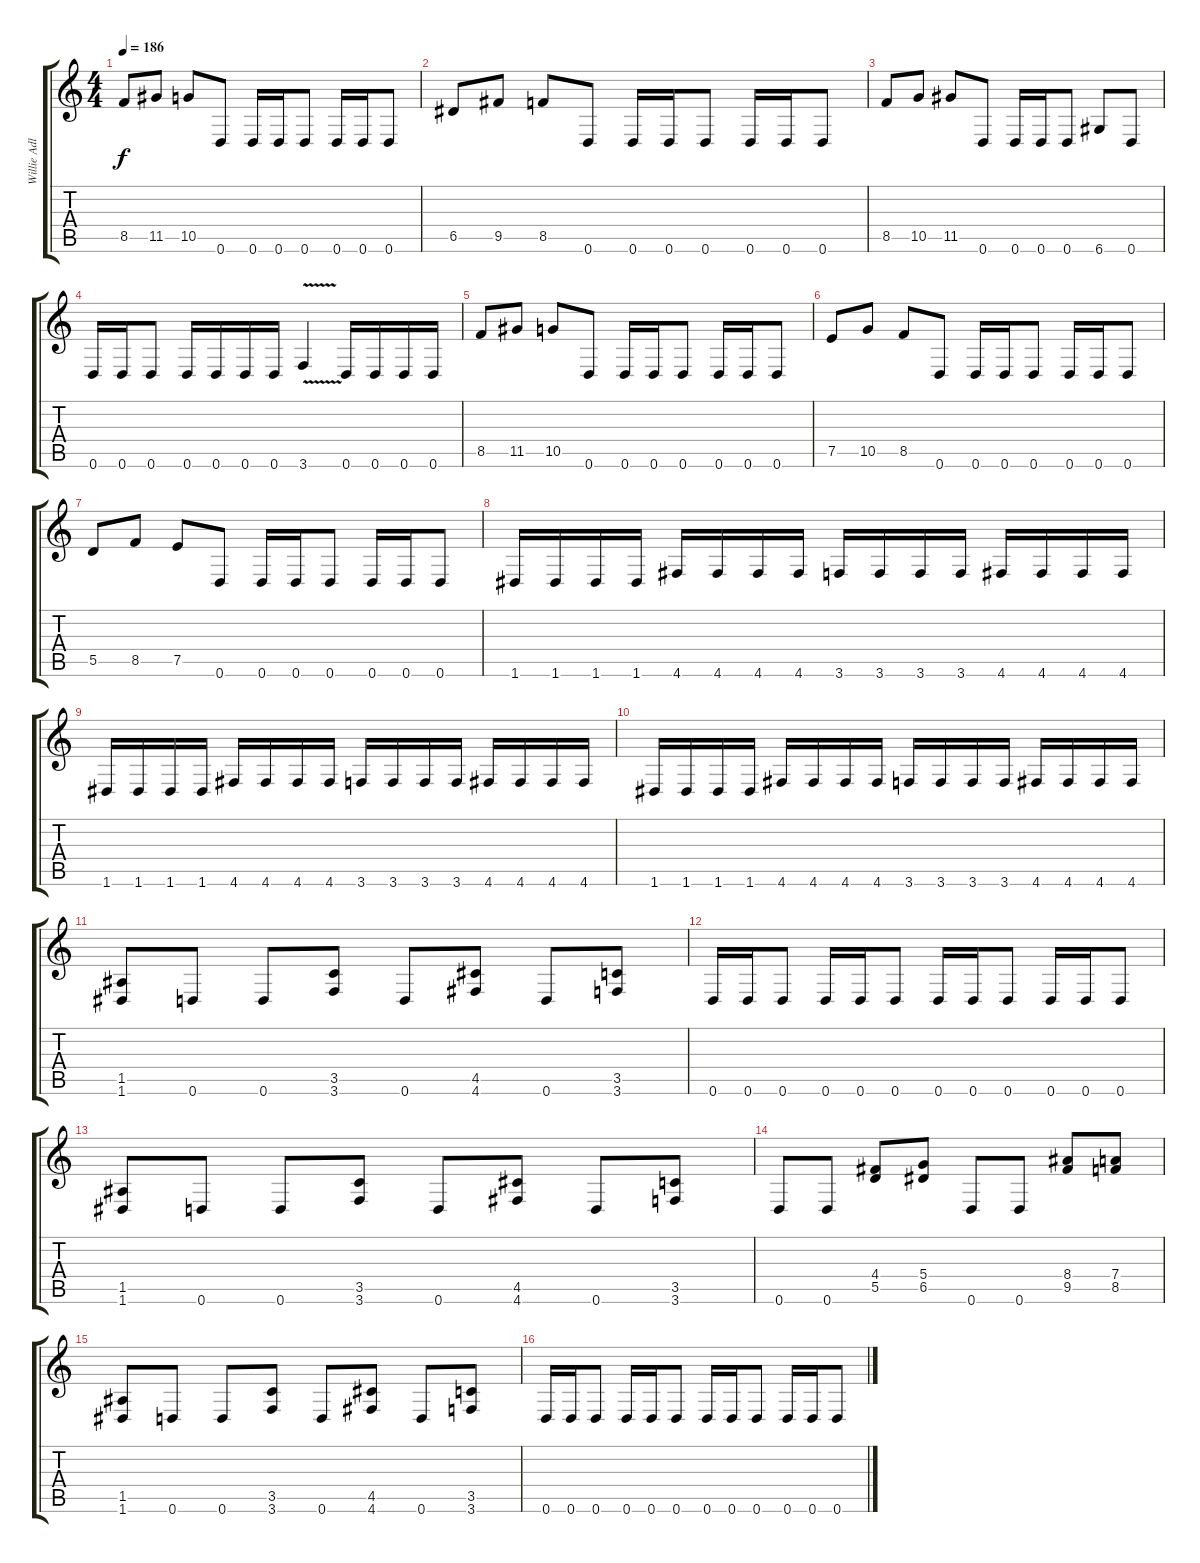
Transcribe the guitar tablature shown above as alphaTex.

\track ("Willie Adler" "Willie Adl") {instrument distortionguitar}
\staff {score tabs}
\tuning (E4 B3 G3 D3 A2 D2) {hide}
\ts (4 4)
\tempo 186
\clef g2
\ks c
8.5.8{dy f} 11.5.8 10.5.8 0.6.8 0.6.16 0.6.16 0.6.8 0.6.16 0.6.16 0.6.8 |
6.5.8 9.5.8 8.5.8 0.6.8 0.6.16 0.6.16 0.6.8 0.6.16 0.6.16 0.6.8 |
8.5.8 10.5.8 11.5.8 0.6.8 0.6.16 0.6.16 0.6.8 6.6.8 0.6.8 |
0.6.16 0.6.16 0.6.8 0.6.16 0.6.16 0.6.16 0.6.16 3.6{v}.4 0.6.16 0.6.16 0.6.16 0.6.16 |
8.5.8 11.5.8 10.5.8 0.6.8 0.6.16 0.6.16 0.6.8 0.6.16 0.6.16 0.6.8 |
7.5.8 10.5.8 8.5.8 0.6.8 0.6.16 0.6.16 0.6.8 0.6.16 0.6.16 0.6.8 |
5.5.8 8.5.8 7.5.8 0.6.8 0.6.16 0.6.16 0.6.8 0.6.16 0.6.16 0.6.8 |
1.6.16 1.6.16 1.6.16 1.6.16 4.6.16 4.6.16 4.6.16 4.6.16 3.6.16 3.6.16 3.6.16 3.6.16 4.6.16 4.6.16 4.6.16 4.6.16 |
1.6.16 1.6.16 1.6.16 1.6.16 4.6.16 4.6.16 4.6.16 4.6.16 3.6.16 3.6.16 3.6.16 3.6.16 4.6.16 4.6.16 4.6.16 4.6.16 |
1.6.16 1.6.16 1.6.16 1.6.16 4.6.16 4.6.16 4.6.16 4.6.16 3.6.16 3.6.16 3.6.16 3.6.16 4.6.16 4.6.16 4.6.16 4.6.16 |
(1.5 1.6).8 0.6.8 0.6.8 (3.5 3.6).8 0.6.8 (4.5 4.6).8 0.6.8 (3.5 3.6).8 |
0.6.16 0.6.16 0.6.8 0.6.16 0.6.16 0.6.8 0.6.16 0.6.16 0.6.8 0.6.16 0.6.16 0.6.8 |
(1.5 1.6).8 0.6.8 0.6.8 (3.5 3.6).8 0.6.8 (4.5 4.6).8 0.6.8 (3.5 3.6).8 |
0.6.8 0.6.8 (4.4 5.5).8 (5.4 6.5).8 0.6.8 0.6.8 (8.4 9.5).8 (7.4 8.5).8 |
(1.5 1.6).8 0.6.8 0.6.8 (3.5 3.6).8 0.6.8 (4.5 4.6).8 0.6.8 (3.5 3.6).8 |
0.6.16 0.6.16 0.6.8 0.6.16 0.6.16 0.6.8 0.6.16 0.6.16 0.6.8 0.6.16 0.6.16 0.6.8
